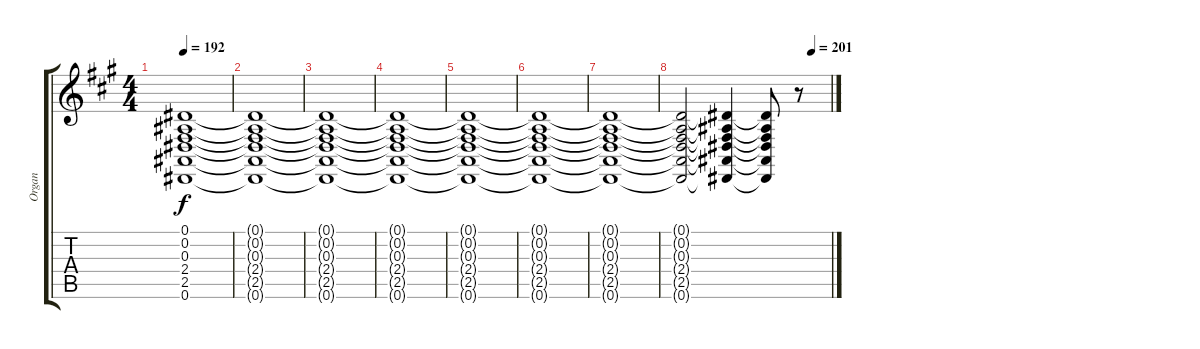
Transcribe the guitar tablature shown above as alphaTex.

\track ("Organ" "Organ") {instrument churchorgan}
\staff {score tabs}
\tuning (Eb4 Bb3 Gb3 Db3 Ab2 Eb2) {hide}
\ts (4 4)
\tempo 192
\clef g2
\ks a
(0.1{t} 0.2{t} 0.3{t} 2.4{t} 2.5{t} 0.6{t}).1{dy f} |
(0.1{t} 0.2{t} 0.3{t} 2.4{t} 2.5{t} 0.6{t}).1 |
(0.1{t} 0.2{t} 0.3{t} 2.4{t} 2.5{t} 0.6{t}).1 |
(0.1{t} 0.2{t} 0.3{t} 2.4{t} 2.5{t} 0.6{t}).1 |
(0.1{t} 0.2{t} 0.3{t} 2.4{t} 2.5{t} 0.6{t}).1 |
(0.1{t} 0.2{t} 0.3{t} 2.4{t} 2.5{t} 0.6{t}).1 |
(0.1{t} 0.2{t} 0.3{t} 2.4{t} 2.5{t} 0.6{t}).1 |
\tempo (201 0.875)
(0.1{t} 0.2{t} 0.3{t} 2.4{t} 2.5{t} 0.6{t}).2 (0.1{t} 0.2{t} 0.3{t} 2.4{t} 2.5{t} 0.6{t}).4 (0.1{t} 0.2{t} 0.3{t} 2.4{t} 2.5{t} 0.6{t}).8 r.8
